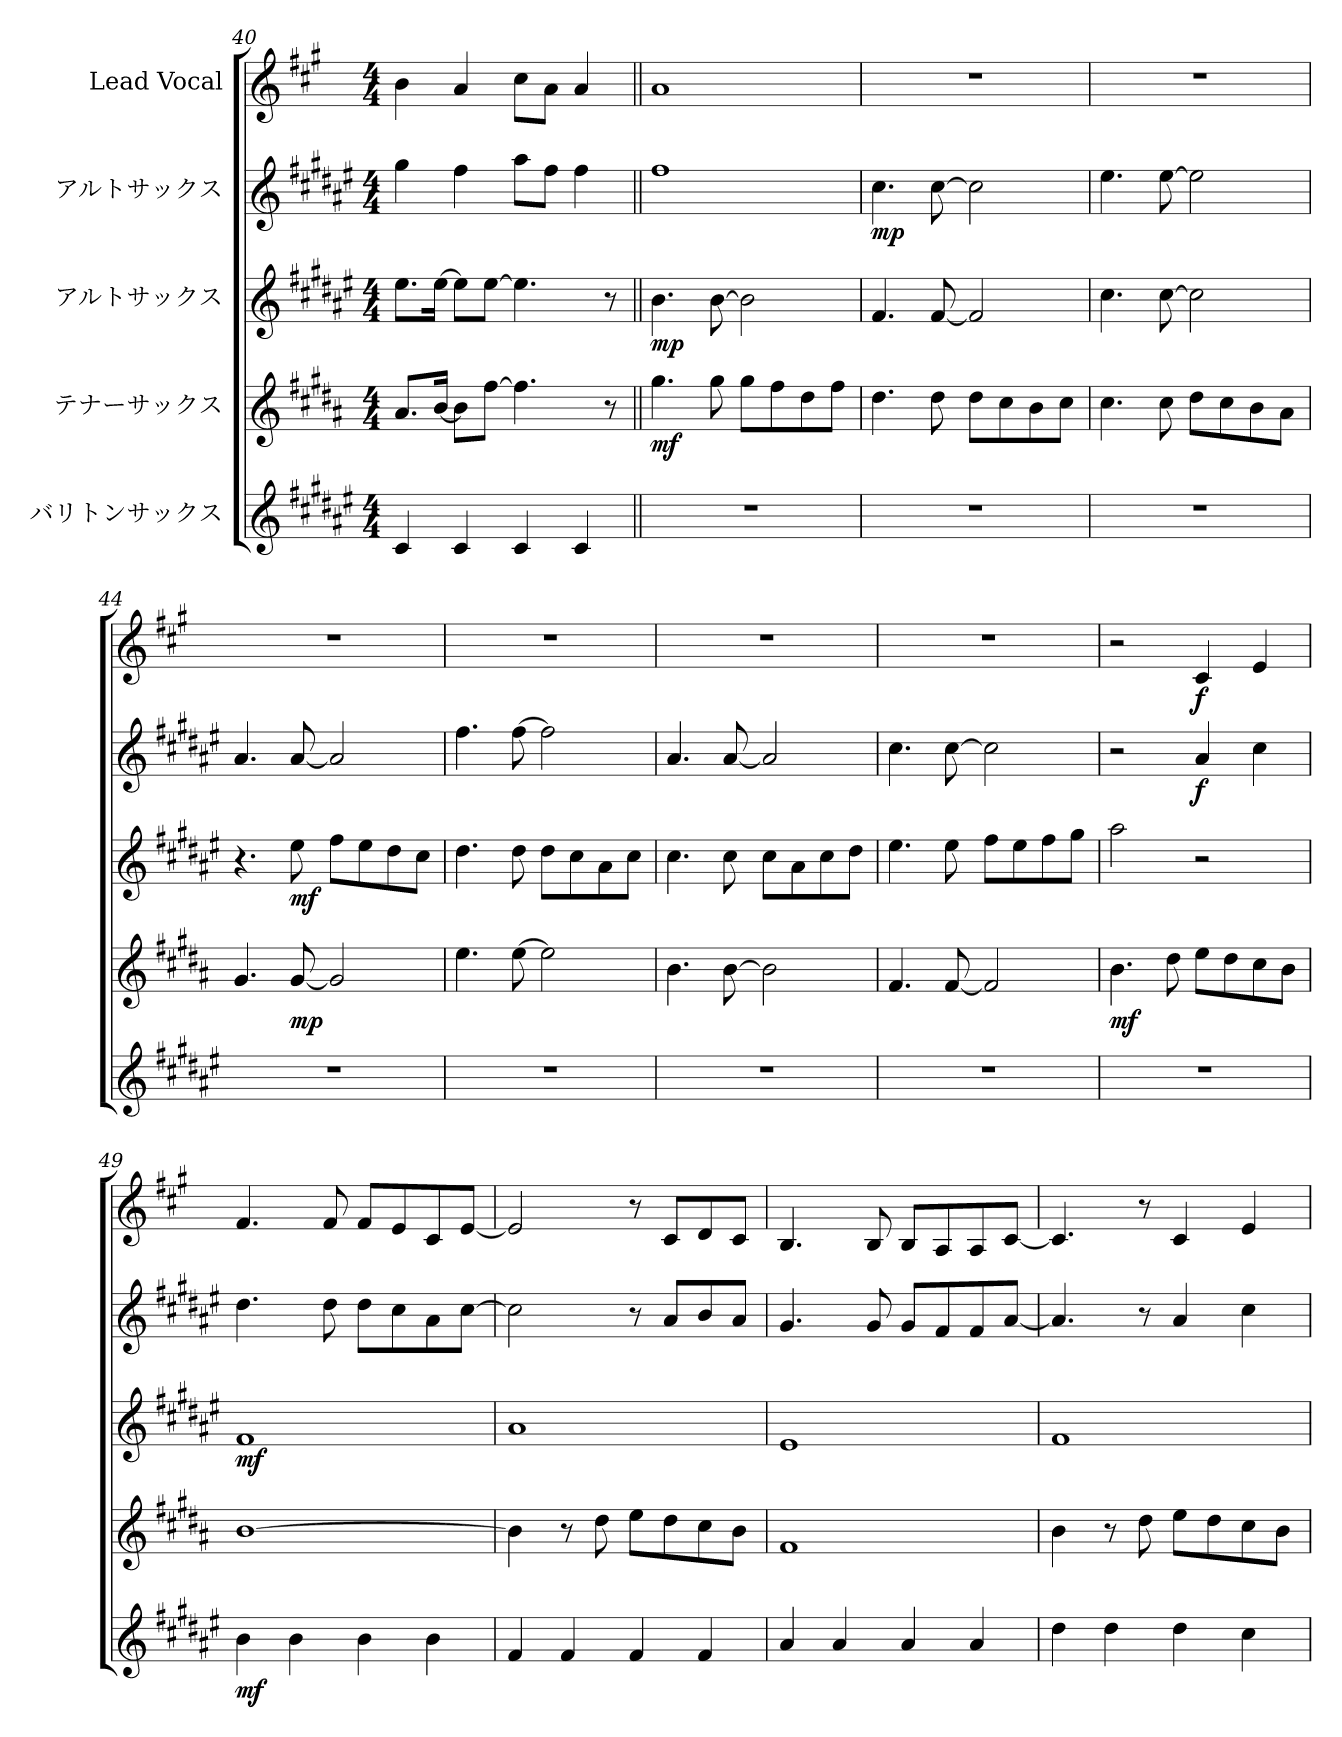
**kern	**dynam	**kern	**dynam	**kern	**dynam	**kern	**dynam	**kern	**dynam
*part5	*part5	*part4	*part4	*part3	*part3	*part2	*part2	*part1	*part1
*staff5	*staff5	*staff4	*staff4	*staff3	*staff3	*staff2	*staff2	*staff1	*staff1
*I"バリトンサックス	*	*I"テナーサックス	*	*I"アルトサックス	*	*I"アルトサックス	*	*I"Lead Vocal	*
*clefG2	*	*clefG2	*	*clefG2	*	*clefG2	*	*clefG2	*
*ITrd5c9	*	*ITrd1c2	*	*ITrd5c9	*	*ITrd5c9	*	*	*
*k[f#c#g#]	*	*k[f#c#g#]	*	*k[f#c#g#]	*	*k[f#c#g#]	*	*k[f#c#g#]	*
*M4/4	*	*M4/4	*	*M4/4	*	*M4/4	*	*M4/4	*
=40	=40	=40	=40	=40	=40	=40	=40	=40	=40
4E	.	8.g#L	.	8.g#L	.	4b	.	4b	.
.	.	[16aJk	.	[16g#Jk	.	.	.	.	.
4E	.	8aL]	.	8g#L]	.	4a	.	4a	.
.	.	[8eeJ	.	[8g#J	.	.	.	.	.
4E	.	4.ee]	.	4.g#]	.	8cc#L	.	8cc#L	.
.	.	.	.	.	.	8aJ	.	8aJ	.
4E	.	.	.	.	.	4a	.	4a	.
.	.	8r	.	8r	.	.	.	.	.
=41||	=41||	=41||	=41||	=41||	=41||	=41||	=41||	=41||	=41||
1r	.	4.ff#	mf	4.d	mp	1a	.	1a	.
.	.	8ff#	.	[8d	.	.	.	.	.
.	.	8ff#L	.	2d]	.	.	.	.	.
.	.	8ee	.	.	.	.	.	.	.
.	.	8cc#	.	.	.	.	.	.	.
.	.	8eeJ	.	.	.	.	.	.	.
=42	=42	=42	=42	=42	=42	=42	=42	=42	=42
1r	.	4.cc#	.	4.A	.	4.e	mp	1r	.
.	.	8cc#	.	[8A	.	[8e	.	.	.
.	.	8cc#L	.	2A]	.	2e]	.	.	.
.	.	8b	.	.	.	.	.	.	.
.	.	8a	.	.	.	.	.	.	.
.	.	8bJ	.	.	.	.	.	.	.
=43	=43	=43	=43	=43	=43	=43	=43	=43	=43
1r	.	4.b	.	4.e	.	4.g#	.	1r	.
.	.	8b	.	[8e	.	[8g#	.	.	.
.	.	8cc#L	.	2e]	.	2g#]	.	.	.
.	.	8b	.	.	.	.	.	.	.
.	.	8a	.	.	.	.	.	.	.
.	.	8g#J	.	.	.	.	.	.	.
=44	=44	=44	=44	=44	=44	=44	=44	=44	=44
1r	.	4.f#	.	4.r	.	4.c#	.	1r	.
.	.	[8f#	mp	8g#	mf	[8c#	.	.	.
.	.	2f#]	.	8aL	.	2c#]	.	.	.
.	.	.	.	8g#	.	.	.	.	.
.	.	.	.	8f#	.	.	.	.	.
.	.	.	.	8eJ	.	.	.	.	.
=45	=45	=45	=45	=45	=45	=45	=45	=45	=45
1r	.	4.dd	.	4.f#	.	4.a	.	1r	.
.	.	[8dd	.	8f#	.	[8a	.	.	.
.	.	2dd]	.	8f#L	.	2a]	.	.	.
.	.	.	.	8e	.	.	.	.	.
.	.	.	.	8c#	.	.	.	.	.
.	.	.	.	8eJ	.	.	.	.	.
=46	=46	=46	=46	=46	=46	=46	=46	=46	=46
1r	.	4.a	.	4.e	.	4.c#	.	1r	.
.	.	[8a	.	8e	.	[8c#	.	.	.
.	.	2a]	.	8eL	.	2c#]	.	.	.
.	.	.	.	8c#	.	.	.	.	.
.	.	.	.	8e	.	.	.	.	.
.	.	.	.	8f#J	.	.	.	.	.
=47	=47	=47	=47	=47	=47	=47	=47	=47	=47
1r	.	4.e	.	4.g#	.	4.e	.	1r	.
.	.	[8e	.	8g#	.	[8e	.	.	.
.	.	2e]	.	8aL	.	2e]	.	.	.
.	.	.	.	8g#	.	.	.	.	.
.	.	.	.	8a	.	.	.	.	.
.	.	.	.	8bJ	.	.	.	.	.
=48	=48	=48	=48	=48	=48	=48	=48	=48	=48
1r	.	4.a	mf	2cc#	.	2r	.	2r	.
.	.	8cc#	.	.	.	.	.	.	.
.	.	8ddL	.	2r	.	4c#	f	4c#	f
.	.	8cc#	.	.	.	.	.	.	.
.	.	8b	.	.	.	4e	.	4e	.
.	.	8aJ	.	.	.	.	.	.	.
=49	=49	=49	=49	=49	=49	=49	=49	=49	=49
4d	mf	[1a	.	1A	mf	4.f#	.	4.f#	.
4d	.	.	.	.	.	.	.	.	.
.	.	.	.	.	.	8f#	.	8f#	.
4d	.	.	.	.	.	8f#L	.	8f#L	.
.	.	.	.	.	.	8e	.	8e	.
4d	.	.	.	.	.	8c#	.	8c#	.
.	.	.	.	.	.	[8eJ	.	[8eJ	.
=50	=50	=50	=50	=50	=50	=50	=50	=50	=50
4A	.	4a]	.	1c#	.	2e]	.	2e]	.
4A	.	8r	.	.	.	.	.	.	.
.	.	8cc#	.	.	.	.	.	.	.
4A	.	8ddL	.	.	.	8r	.	8r	.
.	.	8cc#	.	.	.	8c#L	.	8c#L	.
4A	.	8b	.	.	.	8d	.	8d	.
.	.	8aJ	.	.	.	8c#J	.	8c#J	.
=51	=51	=51	=51	=51	=51	=51	=51	=51	=51
4c#	.	1e	.	1G#	.	4.B	.	4.B	.
4c#	.	.	.	.	.	.	.	.	.
.	.	.	.	.	.	8B	.	8B	.
4c#	.	.	.	.	.	8BL	.	8BL	.
.	.	.	.	.	.	8A	.	8A	.
4c#	.	.	.	.	.	8A	.	8A	.
.	.	.	.	.	.	[8c#J	.	[8c#J	.
=52	=52	=52	=52	=52	=52	=52	=52	=52	=52
4f#	.	4a	.	1A	.	4.c#]	.	4.c#]	.
4f#	.	8r	.	.	.	.	.	.	.
.	.	8cc#	.	.	.	8r	.	8r	.
4f#	.	8ddL	.	.	.	4c#	.	4c#	.
.	.	8cc#	.	.	.	.	.	.	.
4e	.	8b	.	.	.	4e	.	4e	.
.	.	8aJ	.	.	.	.	.	.	.
=	=	=	=	=	=	=	=	=	=
*-	*-	*-	*-	*-	*-	*-	*-	*-	*-
